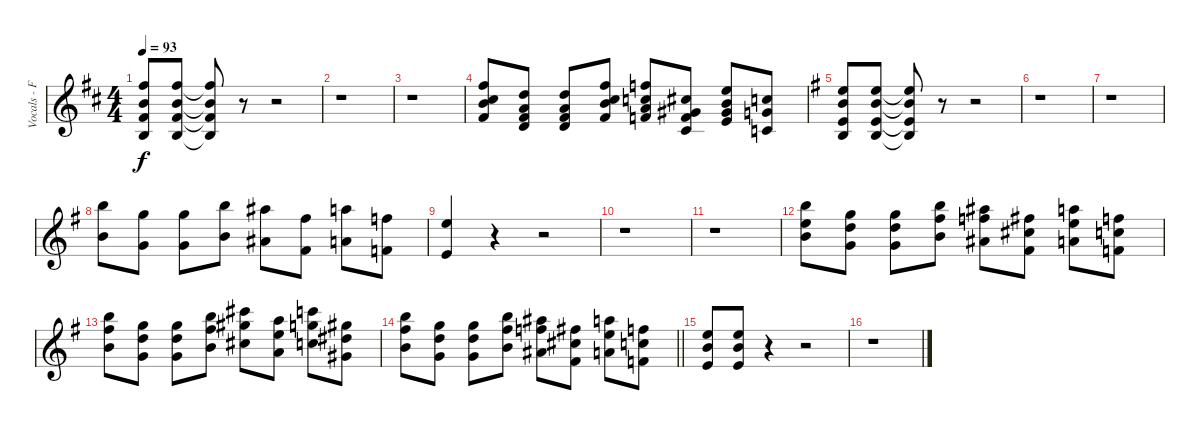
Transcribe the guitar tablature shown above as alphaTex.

\track ("Vocals - Floor Jansen" "Vocals - F") {instrument frenchhorn}
\staff {score}
\tuning (E5 B4 G4 D4 A3 E3) {hide}
\ts (4 4)
\tempo 93
\clef g2
\ks bminor
(2.1 0.2 4.4 2.5).8{dy f} (2.1 0.2 4.4 2.5).8 (2.1{t} 0.2{t} 4.4{t} 2.5{t}).8 r.8 r.2 |
r.1 |
r.1 |
(2.1 2.2 4.3 4.4).8{balance 6 instrument choiraahs} (3.2 2.3 0.4 9.5).8 (3.2 2.3 0.4 9.5).8 (2.1 2.2 4.3 4.4).8 (1.1 1.2 2.3 3.4).8 (2.2 1.3 3.4 4.5).8 (0.1 0.2 1.3 2.4).8 (1.2 0.3 3.5).8 |
\ks eminor
(0.1 0.2 2.4 2.5).8 (0.1 0.2 2.4 2.5).8 (0.1{t} 0.2{t} 2.4{t} 2.5{t}).8 r.8 r.2 |
r.1 |
r.1 |
(7.1 0.2).8{balance 6 instrument choiraahs} (3.1 0.3).8 (3.1 0.3).8 (7.1 0.2).8 (6.1 3.3).8 (2.1 4.4).8 (5.1 2.3).8 (1.1 3.4).8 |
(0.1 2.4).4 r.4 r.2 |
r.1 |
r.1 |
(7.1 0.2 9.3).8{balance 6 instrument choiraahs} (3.1 3.2 0.3).8 (3.1 3.2 0.3).8 (7.1 0.2 11.3).8 (6.1 6.2 3.3).8 (2.1 2.2 4.4).8 (5.1 5.2 2.3).8 (1.1 1.2 3.4).8 |
(7.1 0.2 11.3).8 (3.1 3.2 0.3).8 (3.1 3.2 0.3).8 (7.1 0.2 11.3).8 (9.1 2.2 13.3).8 (5.1 5.2 2.3).8 (8.1 1.2 12.3).8 (4.1 4.2 1.3).8 |
\barLineRight lightlight
(7.1 0.2 11.3).8 (3.1 3.2 0.3).8 (3.1 3.2 0.3).8 (7.1 0.2 11.3).8 (6.1 6.2 3.3).8 (2.1 2.2 4.4).8 (5.1 5.2 2.3).8 (1.1 1.2 3.4).8 |
(0.1 0.2 2.4).8 (0.1 0.2 2.4).8 r.4 r.2 |
r.1
